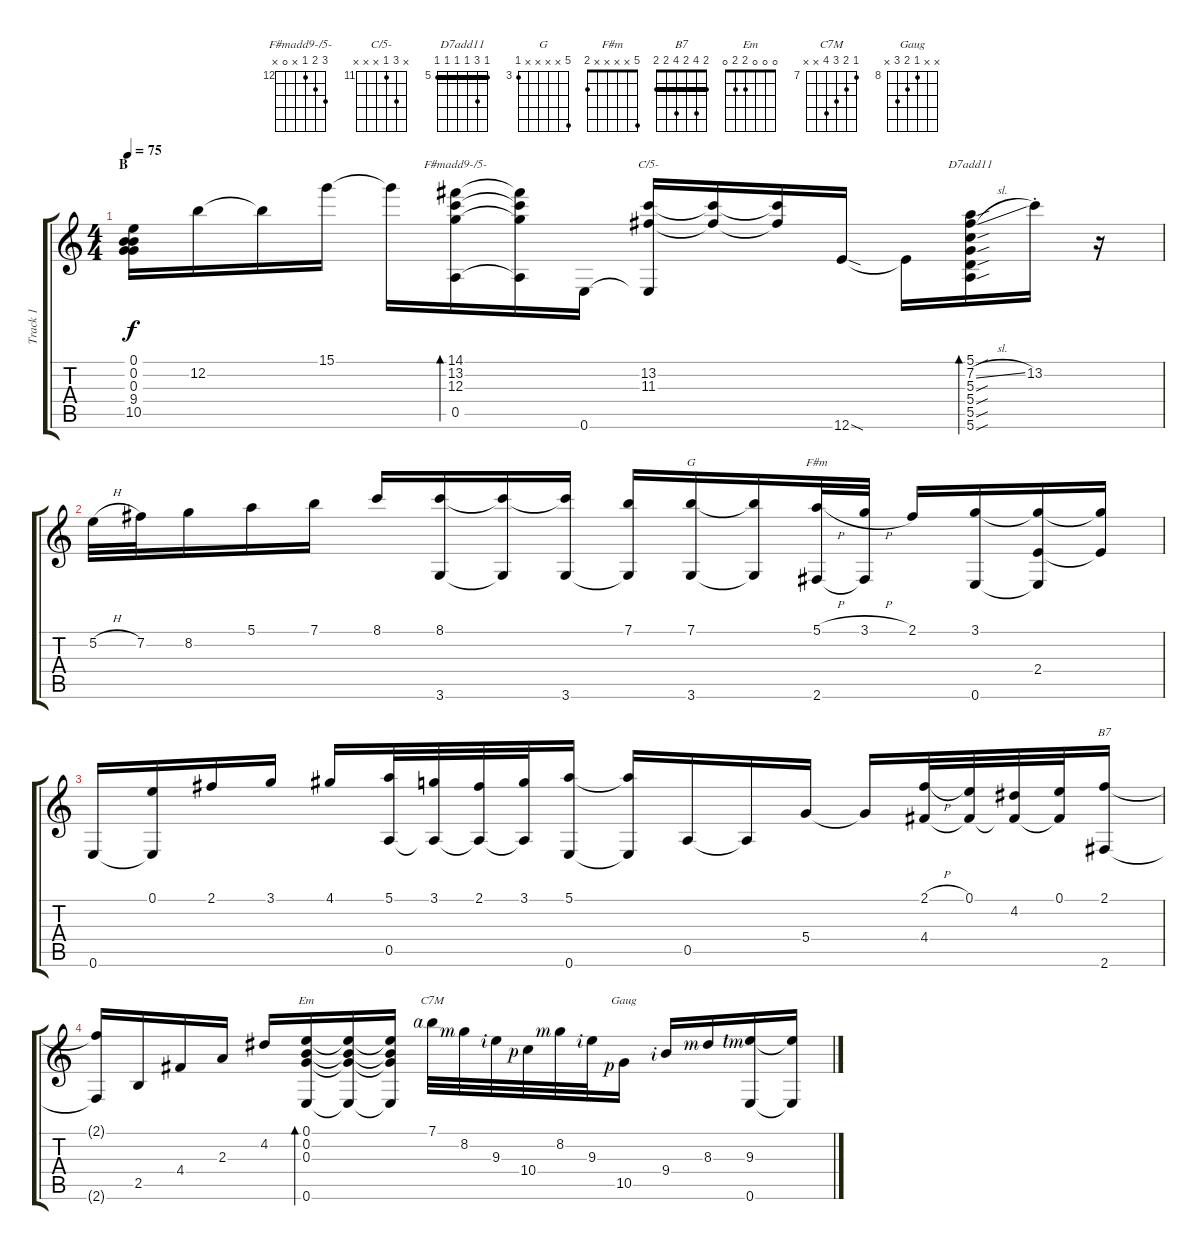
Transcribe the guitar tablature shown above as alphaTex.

\track ("Track 1" "Track 1") {instrument acousticguitarsteel}
\staff {score tabs}
\tuning (E4 B3 G3 D3 A2 E2) {hide}
\chord ("F#madd9-/5-" 14 13 12 x 0 x) {firstfret 12}
\chord ("C/5-" x 13 11 x x x) {firstfret 11}
\chord ("D7add11" 5 7 5 5 5 5) {firstfret 5 barre 5}
\chord ("G" 7 x x x x 3) {firstfret 3}
\chord ("F#m" 5 x x x x 2)
\chord ("B7" 2 4 2 4 2 2) {barre 2}
\chord ("Em" 0 0 0 2 2 0)
\chord ("C7M" 7 8 9 10 x x) {firstfret 7}
\chord ("Gaug" x x 8 9 10 x) {firstfret 8}
\ts (4 4)
\section ("" "B")
\tempo 75
\clef g2
\ks c
(0.1{t} 0.2{t} 0.3{t} 9.4{t} 10.5{t}).16{dy f} 12.2.16 12.2{t}.16 15.1.16 15.1{t}.16 (14.1 13.2 12.3 0.5).16{bd 480 ch "F#madd9-/5-"} (14.1{t} 13.2{t} 12.3{t} 0.5{t}).16 0.6.16 (13.2 11.3 0.6{t}).16{ch "C/5-"} (13.2{t} 11.3{t}).16 (13.2{t} 11.3{t}).16 12.6{sod}.16 12.6{t}.16 (5.1{sou} 7.2{sl} 5.3{sou} 5.4{sou} 5.5{sou} 5.6{sou}).16{bd 60 ch "D7add11"} 13.2{st}.16 r.16 |
5.2{h}.32 7.2.32 8.2.16 5.1.16 7.1.16 8.1.16 (8.1 3.6).16 (8.1{t} 3.6{t}).16 (8.1{t} 3.6).16 (7.1 3.6{t}).16 (7.1 3.6).16{ch "G"} (7.1{t} 3.6{t}).16 (5.1{h} 2.6).32{ch "F#m"} (3.1{h} 2.6{t}).32 2.1.16 (3.1 0.6).16 (3.1{t} 2.4 0.6{t}).16 (3.1{t} 2.4{t}).16 |
0.6.16 (0.1 0.6{t}).16 2.1.16 3.1.16 4.1.16 (5.1 0.5).32 (3.1 0.5{t}).32 (2.1 0.5{t}).32 (3.1 0.5{t}).32 (5.1 0.6).16 (5.1{t} 0.6{t}).16 0.5.16 0.5{t}.16 5.4.16 5.4{t}.16 (2.1{h} 4.4).32 (0.1 4.4{t}).32 (4.2 4.4{t}).32 (0.1 4.4{t}).32 (2.1 2.6).16{ch "B7"} |
(2.1{t} 2.6{t}).16 2.5.16 4.4.16 2.3.16 4.2.16 (0.1 0.2 0.3 0.6).16{bd 240 ch "Em"} (0.1{t} 0.2{t} 0.3{t} 0.6{t}).16 (0.1{t} 0.2{t} 0.3{t} 0.6{t}).16 7.1{rf 4}.32{ch "C7M"} 8.2{rf 3}.32 9.3{rf 2}.32 10.4{rf 1}.32 8.2{rf 3}.32 9.3{rf 2}.32 10.5{rf 1}.16{ch "Gaug"} 9.4{rf 2}.16 8.3{rf 3}.16 (9.3{lf 1 rf 3} 0.6).16 (9.3{t} 0.6{t}).16
